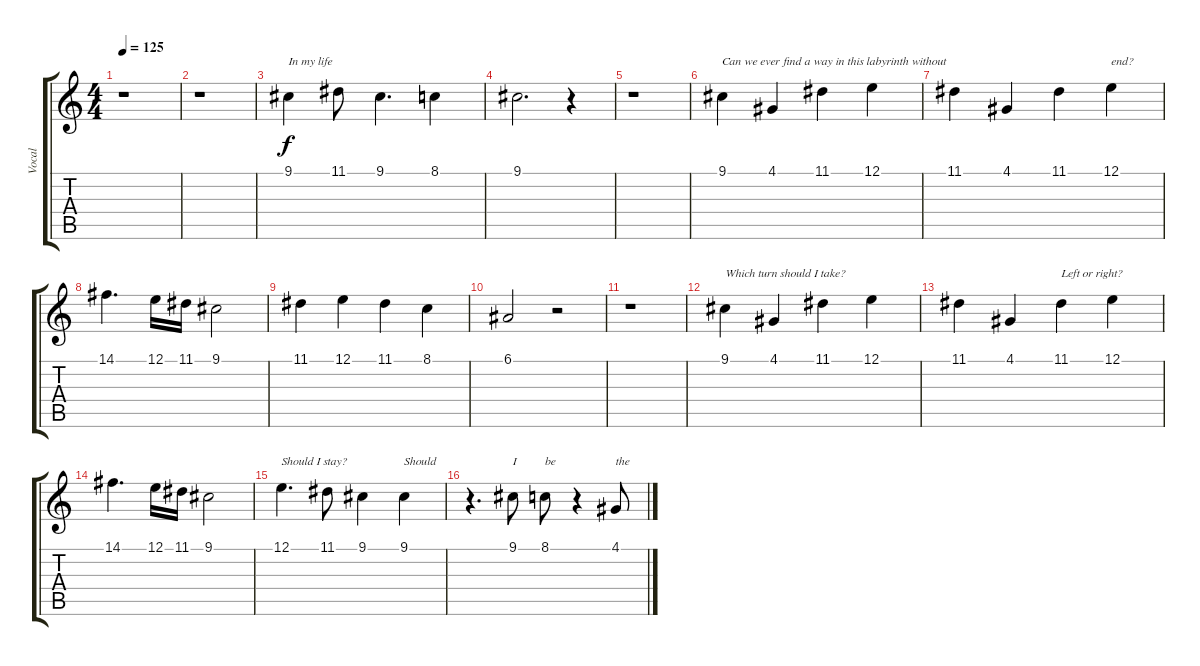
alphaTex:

\track ("Vocal" "Vocal") {instrument flute}
\staff {score tabs}
\tuning (E4 B3 G3 D3 A2 E2) {hide}
\ts (4 4)
\tempo 125
\clef g2
\ks c
r.1{dy f} |
r.1 |
9.1.4{txt "In my life"} 11.1.8 9.1.4{d} 8.1.4 |
9.1.2{d} r.4 |
r.1 |
9.1.4{txt "Can we ever find a way in this labyrinth without "} 4.1.4 11.1.4 12.1.4 |
11.1.4 4.1.4 11.1.4 12.1.4{txt "end?"} |
14.1.4{d} 12.1.16 11.1.16 9.1.2 |
11.1.4 12.1.4 11.1.4 8.1.4 |
6.1.2 r.2 |
r.1 |
9.1.4{txt "Which turn should I take?"} 4.1.4 11.1.4 12.1.4 |
11.1.4 4.1.4 11.1.4{txt "Left or right?"} 12.1.4 |
14.1.4{d} 12.1.16 11.1.16 9.1.2 |
12.1.4{d txt "Should I stay?"} 11.1.8 9.1.4 9.1.4{txt "Should"} |
r.4{d} 9.1.8{txt "I"} 8.1.8{txt "be"} r.4 4.1.8{txt "the"}
